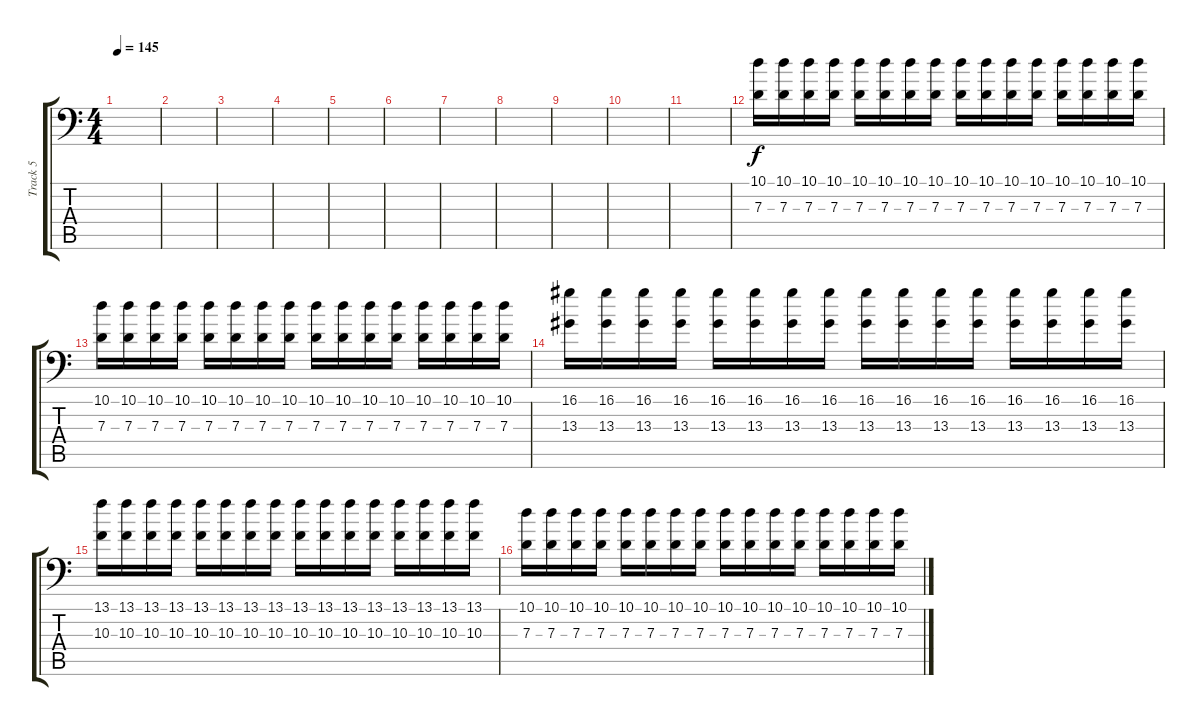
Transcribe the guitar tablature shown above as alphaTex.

\track ("Track 5" "Track 5") {instrument distortionguitar}
\staff {score tabs}
\tuning (E3 B2 G2 D2 A1 D1) {hide}
\ts (4 4)
\tempo 145
\clef f4
\ks c
|
|
|
|
|
|
|
|
|
|
|
(10.1 7.3).16 (10.1 7.3).16 (10.1 7.3).16 (10.1 7.3).16 (10.1 7.3).16 (10.1 7.3).16 (10.1 7.3).16 (10.1 7.3).16 (10.1 7.3).16 (10.1 7.3).16 (10.1 7.3).16 (10.1 7.3).16 (10.1 7.3).16 (10.1 7.3).16 (10.1 7.3).16 (10.1 7.3).16 |
(10.1 7.3).16 (10.1 7.3).16 (10.1 7.3).16 (10.1 7.3).16 (10.1 7.3).16 (10.1 7.3).16 (10.1 7.3).16 (10.1 7.3).16 (10.1 7.3).16 (10.1 7.3).16 (10.1 7.3).16 (10.1 7.3).16 (10.1 7.3).16 (10.1 7.3).16 (10.1 7.3).16 (10.1 7.3).16 |
(16.1 13.3).16 (16.1 13.3).16 (16.1 13.3).16 (16.1 13.3).16 (16.1 13.3).16 (16.1 13.3).16 (16.1 13.3).16 (16.1 13.3).16 (16.1 13.3).16 (16.1 13.3).16 (16.1 13.3).16 (16.1 13.3).16 (16.1 13.3).16 (16.1 13.3).16 (16.1 13.3).16 (16.1 13.3).16 |
(13.1 10.3).16 (13.1 10.3).16 (13.1 10.3).16 (13.1 10.3).16 (13.1 10.3).16 (13.1 10.3).16 (13.1 10.3).16 (13.1 10.3).16 (13.1 10.3).16 (13.1 10.3).16 (13.1 10.3).16 (13.1 10.3).16 (13.1 10.3).16 (13.1 10.3).16 (13.1 10.3).16 (13.1 10.3).16 |
(10.1 7.3).16 (10.1 7.3).16 (10.1 7.3).16 (10.1 7.3).16 (10.1 7.3).16 (10.1 7.3).16 (10.1 7.3).16 (10.1 7.3).16 (10.1 7.3).16 (10.1 7.3).16 (10.1 7.3).16 (10.1 7.3).16 (10.1 7.3).16 (10.1 7.3).16 (10.1 7.3).16 (10.1 7.3).16
